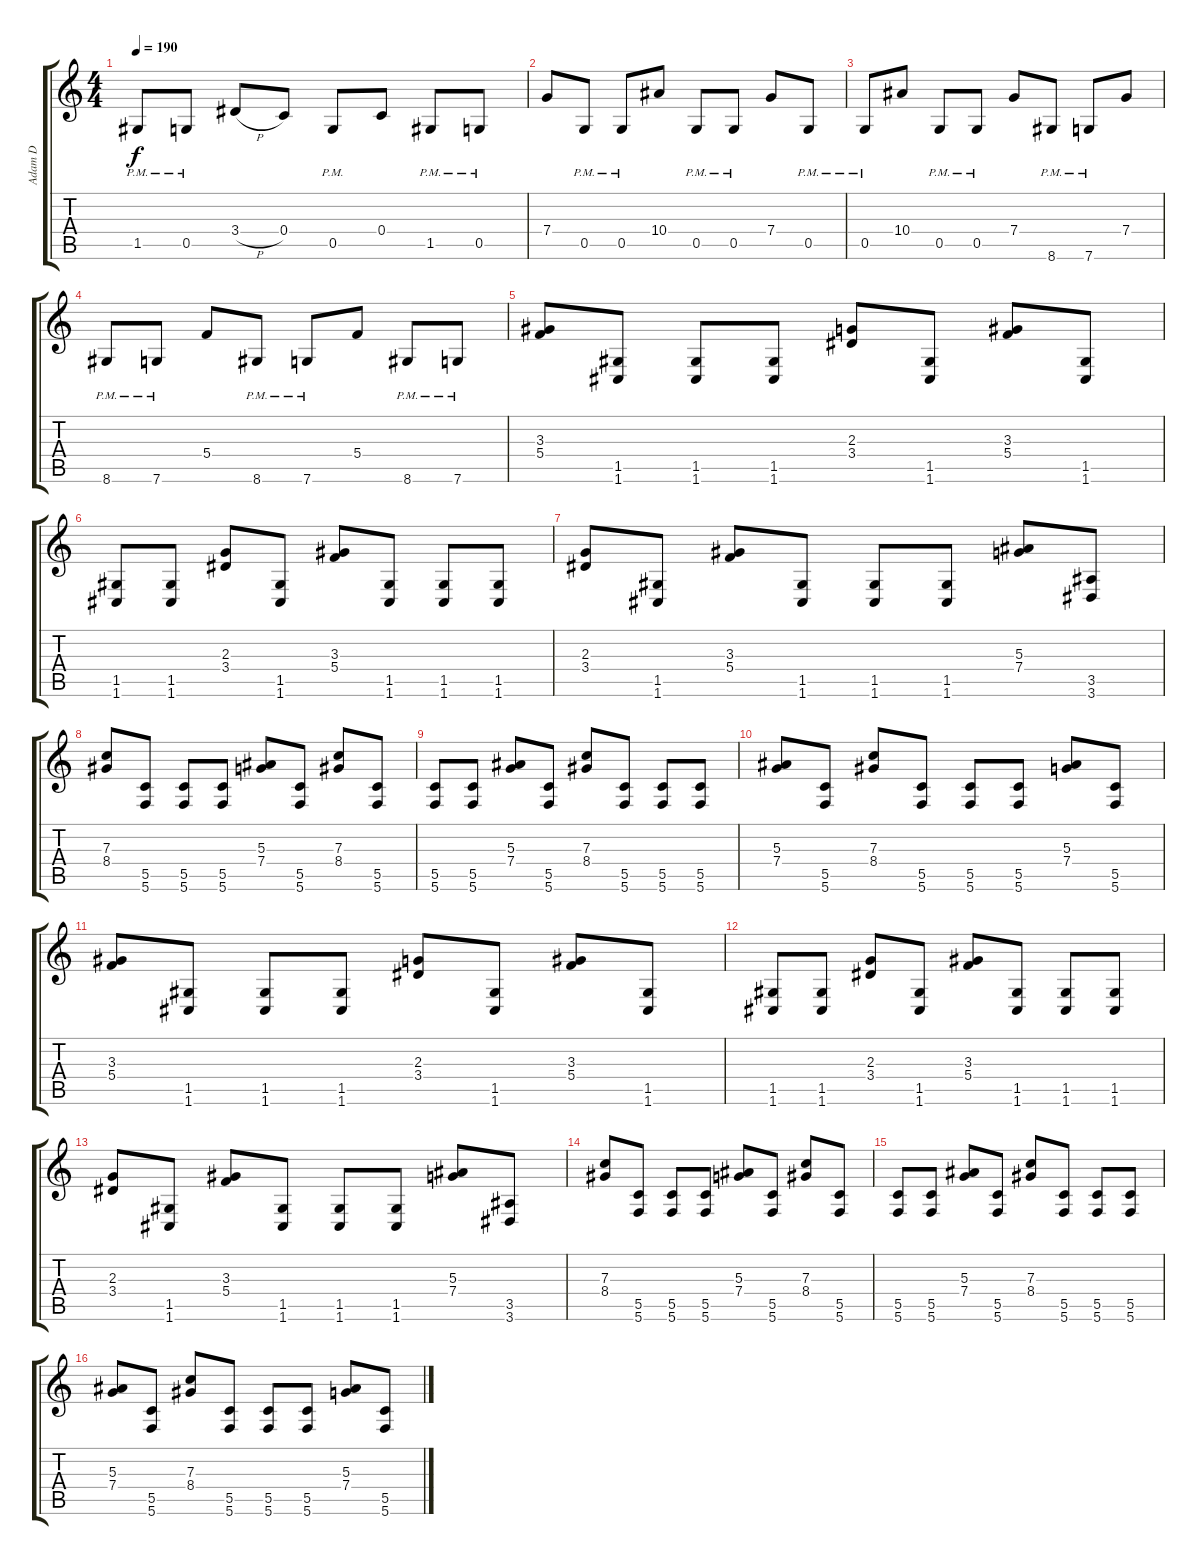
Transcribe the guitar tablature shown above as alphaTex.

\track ("Adam D" "Adam D") {instrument distortionguitar}
\staff {score tabs}
\tuning (D4 A3 F3 C3 G2 C2) {hide}
\ts (4 4)
\tempo 190
\clef g2
\ks c
1.5{pm}.8{dy f} 0.5{pm}.8 3.4{h}.8 0.4.8 0.5{pm}.8 0.4.8 1.5{pm}.8 0.5{pm}.8 |
7.4.8 0.5{pm}.8 0.5{pm}.8 10.4.8 0.5{pm}.8 0.5{pm}.8 7.4.8 0.5{pm}.8 |
0.5{pm}.8 10.4.8 0.5{pm}.8 0.5{pm}.8 7.4.8 8.6{pm}.8 7.6{pm}.8 7.4.8 |
8.6{pm}.8 7.6{pm}.8 5.4.8 8.6{pm}.8 7.6{pm}.8 5.4.8 8.6{pm}.8 7.6{pm}.8 |
(3.3 5.4).8 (1.5 1.6).8 (1.5 1.6).8 (1.5 1.6).8 (2.3 3.4).8 (1.5 1.6).8 (3.3 5.4).8 (1.5 1.6).8 |
(1.5 1.6).8 (1.5 1.6).8 (2.3 3.4).8 (1.5 1.6).8 (3.3 5.4).8 (1.5 1.6).8 (1.5 1.6).8 (1.5 1.6).8 |
(2.3 3.4).8 (1.5 1.6).8 (3.3 5.4).8 (1.5 1.6).8 (1.5 1.6).8 (1.5 1.6).8 (5.3 7.4).8 (3.5 3.6).8 |
(7.3 8.4).8 (5.5 5.6).8 (5.5 5.6).8 (5.5 5.6).8 (5.3 7.4).8 (5.5 5.6).8 (7.3 8.4).8 (5.5 5.6).8 |
(5.5 5.6).8 (5.5 5.6).8 (5.3 7.4).8 (5.5 5.6).8 (7.3 8.4).8 (5.5 5.6).8 (5.5 5.6).8 (5.5 5.6).8 |
(5.3 7.4).8 (5.5 5.6).8 (7.3 8.4).8 (5.5 5.6).8 (5.5 5.6).8 (5.5 5.6).8 (5.3 7.4).8 (5.5 5.6).8 |
(3.3 5.4).8 (1.5 1.6).8 (1.5 1.6).8 (1.5 1.6).8 (2.3 3.4).8 (1.5 1.6).8 (3.3 5.4).8 (1.5 1.6).8 |
(1.5 1.6).8 (1.5 1.6).8 (2.3 3.4).8 (1.5 1.6).8 (3.3 5.4).8 (1.5 1.6).8 (1.5 1.6).8 (1.5 1.6).8 |
(2.3 3.4).8 (1.5 1.6).8 (3.3 5.4).8 (1.5 1.6).8 (1.5 1.6).8 (1.5 1.6).8 (5.3 7.4).8 (3.5 3.6).8 |
(7.3 8.4).8 (5.5 5.6).8 (5.5 5.6).8 (5.5 5.6).8 (5.3 7.4).8 (5.5 5.6).8 (7.3 8.4).8 (5.5 5.6).8 |
(5.5 5.6).8 (5.5 5.6).8 (5.3 7.4).8 (5.5 5.6).8 (7.3 8.4).8 (5.5 5.6).8 (5.5 5.6).8 (5.5 5.6).8 |
(5.3 7.4).8 (5.5 5.6).8 (7.3 8.4).8 (5.5 5.6).8 (5.5 5.6).8 (5.5 5.6).8 (5.3 7.4).8 (5.5 5.6).8
